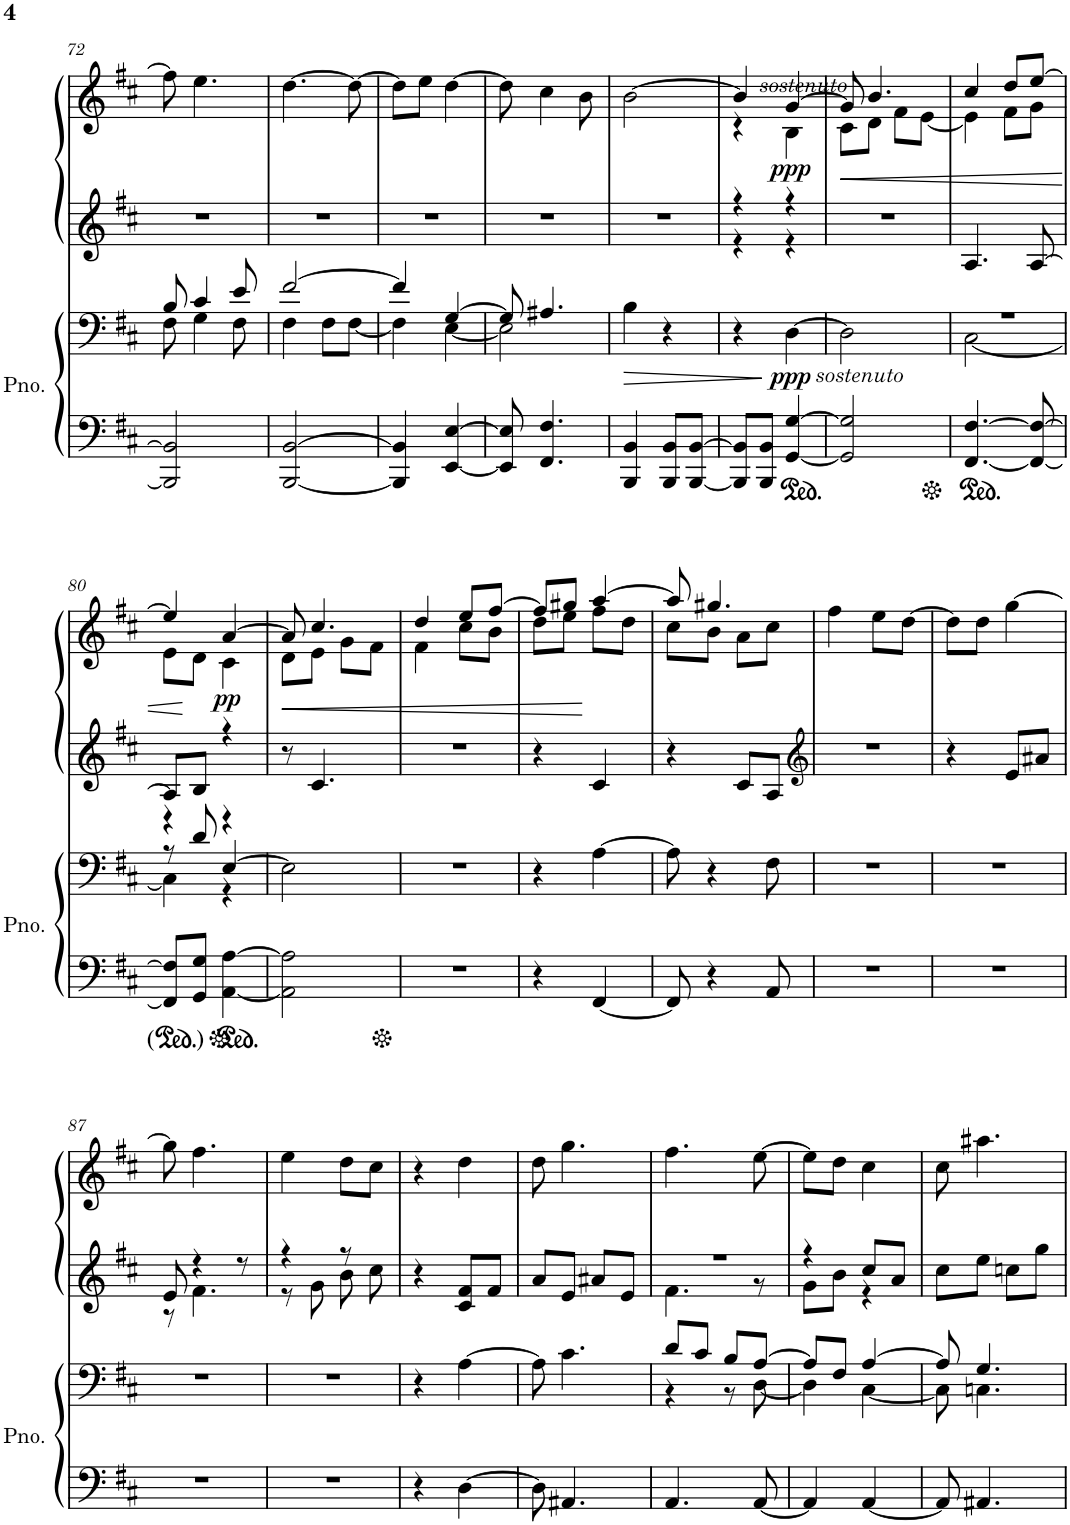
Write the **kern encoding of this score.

**kern	**kern	**dynam	**kern	**kern	**dynam
*part2	*part2	*part2	*part1	*part1	*part1
*staff4	*staff3	*staff3/4	*staff2	*staff1	*staff1/2
*I"Piano	*	*	*I"Piano	*	*
*I'Pno.	*	*	*I'Pno.	*	*
!!LO:PB:g=z
*clefF4	*clefG2	*	*clefG2	*clefG2	*
*k[f#c#]	*k[f#c#]	*	*k[f#c#]	*k[f#c#]	*
*M2/4	*M2/4	*	*M2/4	*M2/4	*
=72	=72	=72	=72	=72	=72
*	*^	*	*	*	*
2BBB/] 2BB/]	8B/	8F#\	.	2r	8ff#\]	.
.	4c#/	4G\	.	.	4.ee\	.
.	8e/	8F#\	.	.	.	.
=73	=73	=73	=73	=73	=73	=73
[2BBB/ [2BB/	[2f#/	4F#\	.	2r	[4.dd\	.
.	.	8F#\L	.	.	.	.
.	.	[8F#\J	.	.	8dd\_	.
=74	=74	=74	=74	=74	=74	=74
4BBB/] 4BB/]	4f#/]	4F#\]	.	2r	8dd\L]	.
.	.	.	.	.	8ee\J	.
[4EE/ [4E/	[4G/	[4E\	.	.	[4dd\	.
=75	=75	=75	=75	=75	=75	=75
8EE/] 8E/]	8G/]	2E\]	.	2r	8dd\]	.
4.FF#/ 4.F#/	4.A#X/	.	.	.	4cc#\	.
.	.	.	.	.	8b\	.
*	*v	*v	*	*	*	*
=76	=76	=76	=76	=76	=76
!	!	!LO:HP:b	!	!	!
4BBB/ 4BB/	4B\	>	2r	[2b\	.
8BBB/ 8BB/L	4r	.	.	.	.
[8BBB/ [8BB/J	.	.	.	.	.
=77	=77	=77	=77	=77	=77
*	*	*	*^	*^	*
8BBB/] 8BB/]L	4r	.	4r	4r	4b/]	4r	.
8BBB/ 8BB/J	.	.	.	.	.	.	.
!	!	!	!	!	!LO:TX:b:i:t=sostenuto	!	!
!	!LO:TX:b:i:t=sostenuto	!	!	!	!	!	!
!	!	!LO:DY:n=1:b	!	!	!	!	!LO:DY:b
[4GG/ [4G/	[4D\	] ppp	4r	4r	[4g/	4B\	ppp
=78	=78	=78	=78	=78	=78	=78	=78
!	!	!	!	!	!	!	!LO:HP:b
*	*	*	*v	*v	*	*	*
2GG/] 2G/]	2D\]	.	2r	8g/]	8c#\L	<
.	.	.	.	4.b/	8d\J	.
.	.	.	.	.	8f#\L	.
.	.	.	.	.	[8e\J	.
=79	=79	=79	=79	=79	=79	=79
*	*^	*	*	*	*	*
[4.FF#/ [4.F#/	2r	[2C#\	.	4.A/	4cc#/	4e\]	.
.	.	.	.	.	8dd/L	8f#\L	.
8FF#/_ 8F#/_	.	.	.	[8A/	[8ee/J	8g\J	.
!!LO:LB:g=z	!!
=80	=80	=80	=80	=80	=80	=80	=80
*	*	*	*	*^	*	*	*
8FF#/] 8F#/]L	8r	4C#\]	.	8A/L]	4r	4ee/]	8e\L	.
8GG/ 8G/J	8d/	.	.	8B/J	.	.	8d\J	[
!	!	!	!	!	!	!	!	!LO:DY:b
[4AA\ [4A\	[4E/	4r	.	4r	4r	[4a/	4c#\	pp
=81	=81	=81	=81	=81	=81	=81	=81	=81
!	!	!	!	!	!	!	!	!LO:HP:b
*	*v	*v	*	*	*	*	*	*
*	*	*	*v	*v	*	*	*
2AA\] 2A\]	2E\]	.	8r	8a/]	8d\L	<
.	.	.	4.c#/	4.cc#/	8e\J	.
.	.	.	.	.	8g\L	.
.	.	.	.	.	8f#\J	.
=82	=82	=82	=82	=82	=82	=82
2r	2r	.	2r	4dd/	4f#\	.
.	.	.	.	8ee/L	8cc#\L	.
.	.	.	.	[8ff#/J	8b\J	.
=83	=83	=83	=83	=83	=83	=83
4r	4r	.	4r	8ff#/L]	8dd\L	.
.	.	.	.	8gg#X/J	8ee\J	.
[4FF#/	[4A\	.	4c#/	[4aa/	8ff#\L	[
.	.	.	.	.	8dd\J	.
=84	=84	=84	=84	=84	=84	=84
8FF#/]	8A\]	.	4r	8aa/]	8cc#\L	.
4r	4r	.	.	4.gg#X/	8b\J	.
.	.	.	8c#/L	.	8a\L	.
8AA/	8F#\	.	8A/J	.	8cc#\J	.
*	*	*	*	*v	*v	*
=85	=85	=85	=85	=85	=85
*	*	*	*clefG2	*	*
2r	2r	.	2r	4ff#\	.
.	.	.	.	8ee\L	.
.	.	.	.	[8dd\J	.
=86	=86	=86	=86	=86	=86
2r	2r	.	4r	8dd\L]	.
.	.	.	.	8dd\J	.
.	.	.	8e/L	[4gg\	.
.	.	.	8a#X/J	.	.
!!LO:LB:g=z
=87	=87	=87	=87	=87	=87
*	*	*	*^	*	*
2r	2r	.	8e/	8r	8gg\]	.
.	.	.	4r	4.f#\	4.ff#\	.
.	.	.	8r	.	.	.
=88	=88	=88	=88	=88	=88	=88
2r	2r	.	4r	8r	4ee\	.
.	.	.	.	8g\	.	.
.	.	.	8r	8b\	8dd\L	.
.	.	.	8cc#\	8ryy	8cc#\J	.
*	*	*	*v	*v	*	*
=89	=89	=89	=89	=89	=89
4r	4r	.	4r	4r	.
[4D\	[4A\	.	8c#/ 8f#/L	4dd\	.
.	.	.	8f#/J	.	.
=90	=90	=90	=90	=90	=90
8D\]	8A\]	.	8a/L	8dd\	.
4.AA#X/	4.c#\	.	8e/J	4.gg\	.
.	.	.	8a#X/L	.	.
.	.	.	8e/J	.	.
=91	=91	=91	=91	=91	=91
*	*^	*	*^	*	*
4.AA/	8d/L	4r	.	2r	4.f#\	4.ff#\	.
.	8c#/J	.	.	.	.	.	.
.	8B/L	8r	.	.	.	.	.
[8AA/	[8A/J	[8D\	.	.	8r	[8ee\	.
=92	=92	=92	=92	=92	=92	=92	=92
4AA/]	8A/L]	4D\]	.	4r	8g\L	8ee\L]	.
.	8F#/J	.	.	.	8b\J	8dd\J	.
[4AA/	[4A/	[4C#\	.	8cc#/L	4r	4cc#\	.
.	.	.	.	8a/J	.	.	.
*	*	*	*	*v	*v	*	*
=93	=93	=93	=93	=93	=93	=93
8AA/]	8A/]	8C#\]	.	8cc#\L	8cc#\	.
4.AA#X/	4.G/	4.Cn\	.	8ee\J	4.aa#X\	.
.	.	.	.	8ccn\L	.	.
.	.	.	.	8gg\J	.	.
*	*v	*v	*	*	*	*
=	=	=	=	=	=
*-	*-	*-	*-	*-	*-
